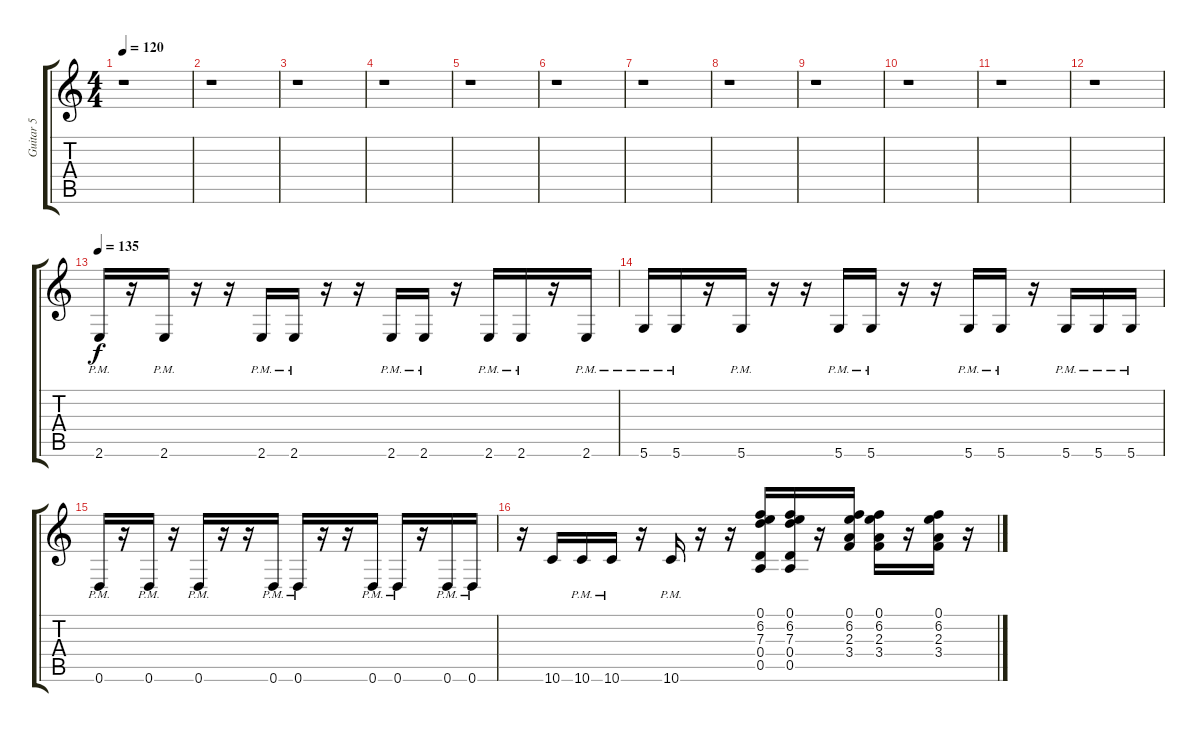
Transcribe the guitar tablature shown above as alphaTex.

\track ("Guitar 5" "Guitar 5") {instrument distortionguitar}
\staff {score tabs}
\tuning (E4 B3 G3 D3 A2 D2) {hide}
\ts (4 4)
\tempo 120
\clef g2
\ks c
r.1{dy f} |
r.1 |
r.1 |
r.1 |
r.1 |
r.1 |
r.1 |
r.1 |
r.1 |
r.1 |
r.1 |
r.1 |
\tempo 135
2.6{pm}.16 r.16 2.6{pm}.16 r.16 r.16 2.6{pm}.16 2.6{pm}.16 r.16 r.16 2.6{pm}.16 2.6{pm}.16 r.16 2.6{pm}.16 2.6{pm}.16 r.16 2.6{pm}.16 |
5.6{pm}.16 5.6{pm}.16 r.16 5.6{pm}.16 r.16 r.16 5.6{pm}.16 5.6{pm}.16 r.16 r.16 5.6{pm}.16 5.6{pm}.16 r.16 5.6{pm}.16 5.6{pm}.16 5.6{pm}.16 |
0.6{pm}.16 r.16 0.6{pm}.16 r.16 0.6{pm}.16 r.16 r.16 0.6{pm}.16 0.6{pm}.16 r.16 r.16 0.6{pm}.16 0.6{pm}.16 r.16 0.6{pm}.16 0.6{pm}.16 |
r.16 10.6.16 10.6{pm}.16 10.6{pm}.16 r.16 10.6{pm}.16 r.16 r.16 (0.1 6.2 7.3 0.4 0.5).16 (0.1 6.2 7.3 0.4 0.5).16 r.16 (0.1 6.2 2.3 3.4).16 (0.1 6.2 2.3 3.4).16 r.16 (0.1 6.2 2.3 3.4).16 r.16
